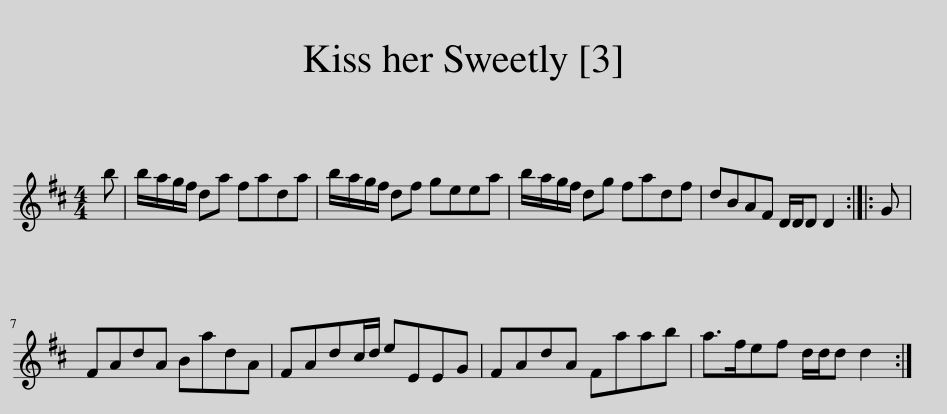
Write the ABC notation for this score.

X:1
L:1/8
M:4/4
I:linebreak $
K:D
V:1 treble
V:1
 b | b/a/g/f/ da fada | b/a/g/f/ df geea | b/a/g/f/ dg fadf | dBAF D/D/D D2 :: %5
 G |$ FAdA BadA | FAdc/d/ eEEG | FAdA Faab | a>fef d/d/d d2 :| %10
